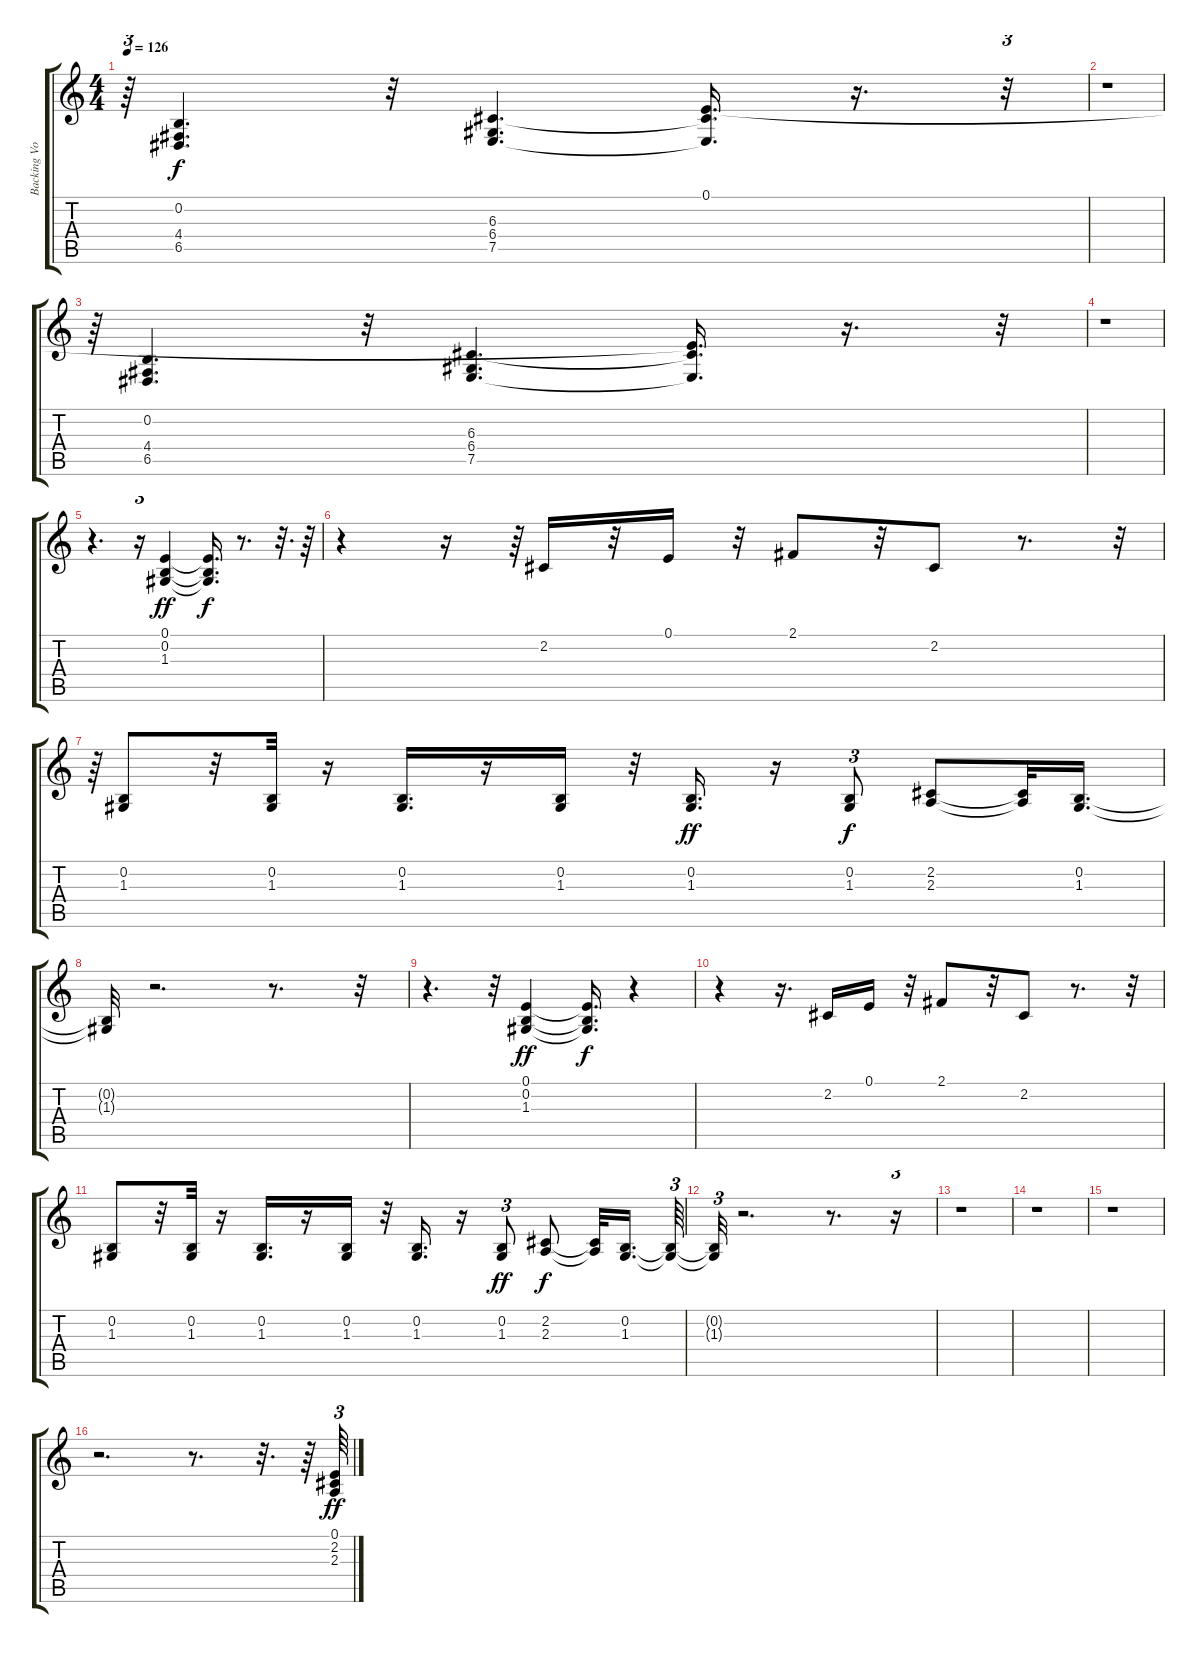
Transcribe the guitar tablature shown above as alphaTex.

\track ("Backing Vocals" "Backing Vo") {instrument voiceoohs}
\staff {score tabs}
\tuning (E4 B3 G3 D3 A2 E2) {hide}
\ts (4 4)
\tempo 126
\clef g2
\ks c
r.64{tu (3 2) dy ff} (0.2 4.4 6.5).4{d dy f} r.32 (6.3 6.4 7.5).4{d} (0.1 6.3{t} 7.5{t}).16{d} r.16{d} r.32{tu (3 2)} |
r.1 |
r.64{tu (3 2)} (0.2 4.4 6.5).4{d} r.32 (6.3 6.4 7.5).4{d} (0.1{t} 6.3{t} 7.5{t}).16{d} r.16{d} r.32{tu (3 2)} |
r.1 |
r.4{d} r.16{tu (3 2)} (0.1 0.2 1.3).4{dy ff} (0.1{t} 0.2{t} 1.3{t}).16{d dy f} r.8{d} r.32{d} r.64 |
r.4 r.16 r.64{tu (3 2)} 2.2.16 r.32 0.1.16 r.32 2.1.8 r.32 2.2.8 r.8{d} r.32{tu (3 2)} |
r.64{tu (3 2)} (0.2 1.3).8 r.32 (0.2 1.3).32 r.16 (0.2 1.3).16{d} r.16 (0.2 1.3).16 r.32 (0.2 1.3).16{d dy ff} r.16 (0.2 1.3).8{tu (3 2) dy f} (2.2 2.3).8 (2.2{t} 2.3{t}).32 (0.2 1.3).16{d} |
(0.2{t} 1.3{t}).32 r.2{d} r.8{d} r.32 |
r.4{d} r.32 (0.1 0.2 1.3).4{dy ff} (0.1{t} 0.2{t} 1.3{t}).16{d dy f} r.4 |
r.4 r.16{d} 2.2.16 0.1.16 r.32 2.1.8 r.32 2.2.8 r.8{d} r.32 |
(0.2 1.3).8 r.32 (0.2 1.3).32 r.16 (0.2 1.3).16{d} r.16 (0.2 1.3).16 r.32 (0.2 1.3).16{d} r.16 (0.2 1.3).8{tu (3 2) dy ff} (2.2 2.3).8{dy f} (2.2{t} 2.3{t}).32 (0.2 1.3).16{d beam splitsecondary} (0.2{t} 1.3{t}).64{tu (3 2)} |
(0.2{t} 1.3{t}).32{tu (3 2)} r.2{d} r.8{d} r.16{tu (3 2)} |
r.1 |
r.1 |
r.1 |
r.2{d} r.8{d} r.32{d} r.64 (0.1 2.2 2.3).64{tu (3 2) dy ff}
